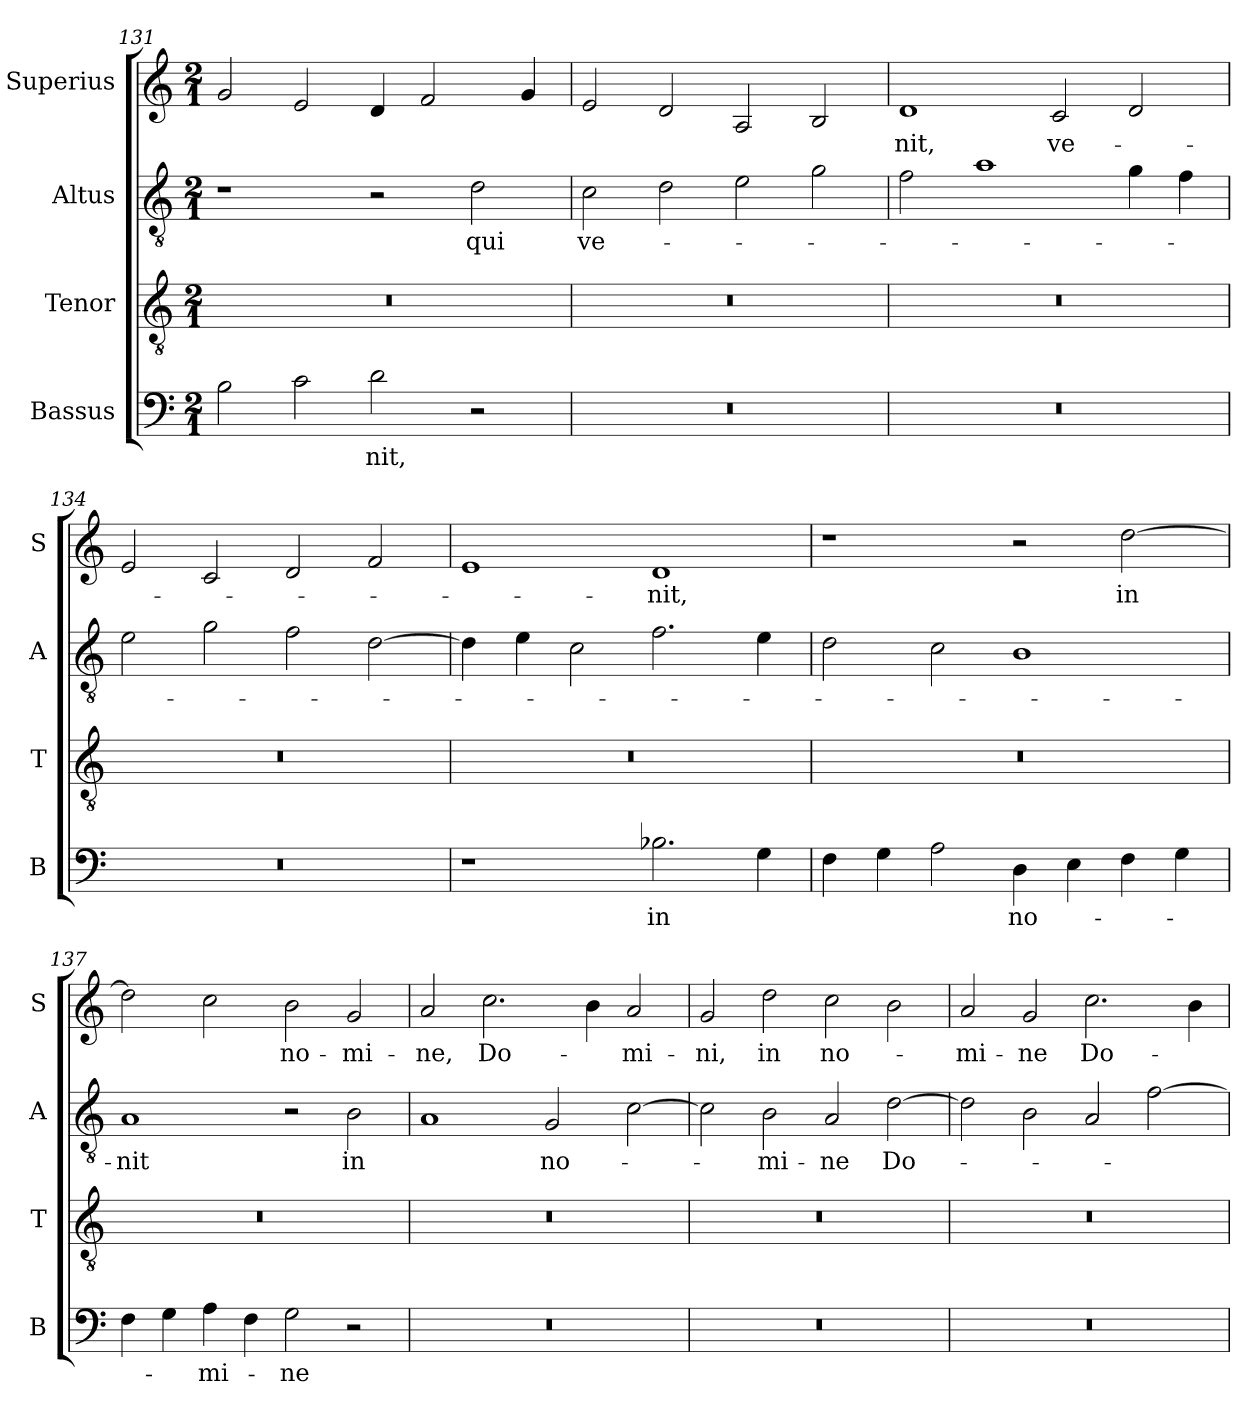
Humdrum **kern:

**kern	**text	**kern	**kern	**text	**kern	**text
*part4	*part4	*part3	*part2	*part2	*part1	*part1
*staff4	*staff4	*staff3	*staff2	*staff2	*staff1	*staff1
*I"Bassus	*	*I"Tenor	*I"Altus	*	*I"Superius	*
*I'B	*	*I'T	*I'A	*	*I'S	*
*clefF4	*	*clefGv2	*clefGv2	*	*clefG2	*
*k[]	*	*k[]	*k[]	*	*k[]	*
*M2/1	*	*M2/1	*M2/1	*	*M2/1	*
=131	=131	=131	=131	=131	=131	=131
2B\	.	0r	1r	.	2g/	.
2c\	.	.	.	.	2e/	.
2d\	-nit,	.	2r	.	4d/	.
.	.	.	.	.	2f/	.
2r	.	.	2d\	qui	.	.
.	.	.	.	.	4g/	.
=132	=132	=132	=132	=132	=132	=132
0r	.	0r	2c\	ve-	2e/	.
.	.	.	2d\	.	2d/	.
.	.	.	2e\	.	2A/	.
.	.	.	2g\	.	2B/	.
=133	=133	=133	=133	=133	=133	=133
0r	.	0r	2f\	.	1d	-nit,
.	.	.	1a	.	.	.
.	.	.	.	.	2c/	ve-
.	.	.	4g\	.	2d/	.
.	.	.	4f\	.	.	.
=134	=134	=134	=134	=134	=134	=134
0r	.	0r	2e\	.	2e/	.
.	.	.	2g\	.	2c/	.
.	.	.	2f\	.	2d/	.
.	.	.	[2d\	.	2f/	.
=135	=135	=135	=135	=135	=135	=135
1r	.	0r	4d\]	.	1e	.
.	.	.	4e\	.	.	.
.	.	.	2c\	.	.	.
2.B-X\	in	.	2.f\	.	1d	-nit,
4G\	.	.	4e\	.	.	.
=136	=136	=136	=136	=136	=136	=136
4F\	.	0r	2d\	.	1r	.
4G\	.	.	.	.	.	.
2A\	.	.	2c\	.	.	.
4D\	no-	.	1B	.	2r	.
4E\	.	.	.	.	.	.
4F\	.	.	.	.	[2dd\	in
4G\	.	.	.	.	.	.
=137	=137	=137	=137	=137	=137	=137
4F\	.	0r	1A	-nit	2dd\]	.
4G\	.	.	.	.	.	.
4A\	-mi-	.	.	.	2cc\	.
4F\	.	.	.	.	.	.
2G\	-ne	.	2r	.	2b\	no-
2r	.	.	2B\	in	2g/	-mi-
=138	=138	=138	=138	=138	=138	=138
0r	.	0r	1A	.	2a/	-ne,
.	.	.	.	.	2.cc\	Do-
.	.	.	2G/	no-	.	.
.	.	.	.	.	4b\	.
.	.	.	[2c\	.	2a/	-mi-
=139	=139	=139	=139	=139	=139	=139
0r	.	0r	2c\]	.	2g/	-ni,
.	.	.	2B\	-mi-	2dd\	in
.	.	.	2A/	-ne	2cc\	no-
.	.	.	[2d\	Do-	2b\	.
=140	=140	=140	=140	=140	=140	=140
0r	.	0r	2d\]	.	2a/	-mi-
.	.	.	2B\	.	2g/	-ne
.	.	.	2A/	.	2.cc\	Do-
.	.	.	[2f\	.	.	.
.	.	.	.	.	4b\	.
=	=	=	=	=	=	=
*-	*-	*-	*-	*-	*-	*-
